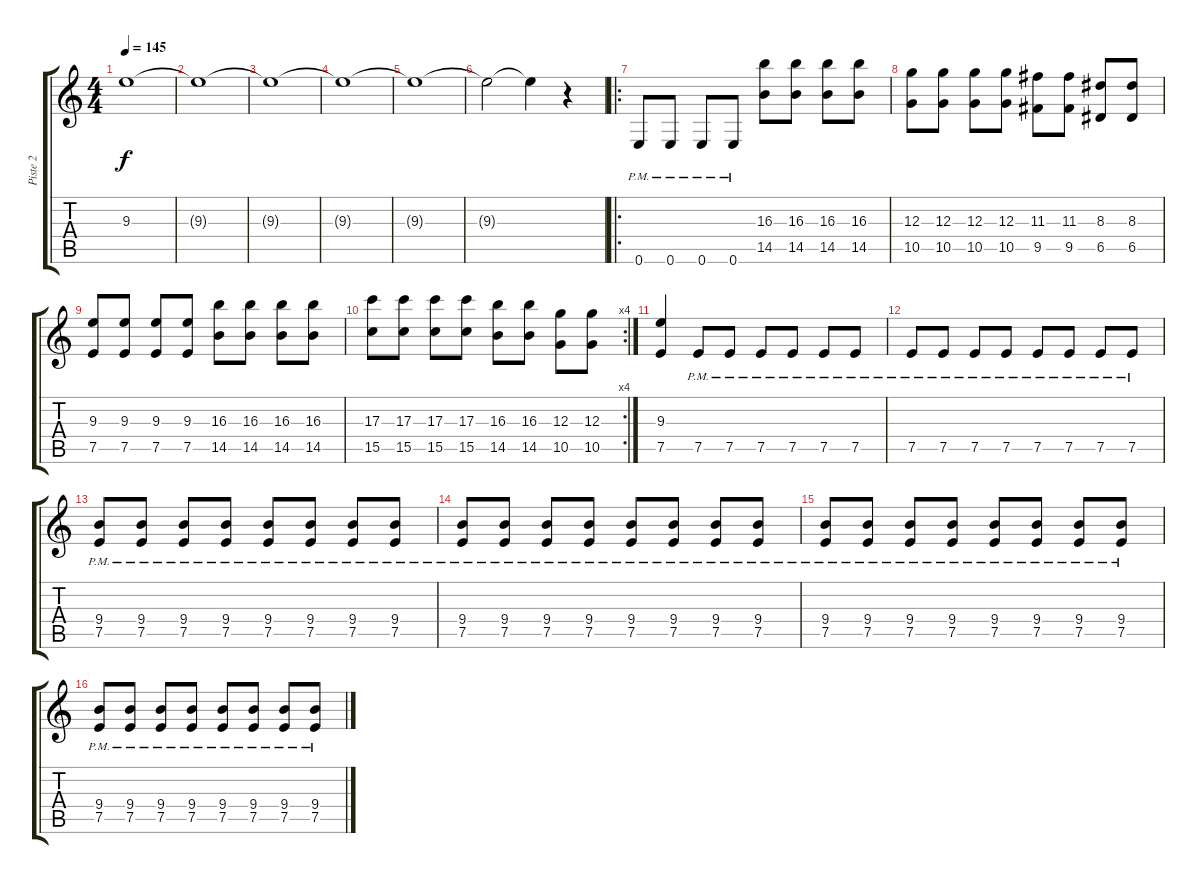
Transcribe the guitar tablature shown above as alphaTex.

\track ("Piste 2" "Piste 2") {instrument overdrivenguitar}
\staff {score tabs}
\tuning (E4 B3 G3 D3 A2 E2) {hide}
\ts (4 4)
\tempo 145
\clef g2
\ks c
9.3{t}.1{dy f} |
9.3{t}.1 |
9.3{t}.1 |
9.3{t}.1 |
9.3{t}.1 |
9.3{t}.2 9.3{t}.4 r.4 |
\ro
0.6{pm}.8 0.6{pm}.8 0.6{pm}.8 0.6{pm}.8 (16.3 14.5).8 (16.3 14.5).8 (16.3 14.5).8 (16.3 14.5).8 |
(12.3 10.5).8 (12.3 10.5).8 (12.3 10.5).8 (12.3 10.5).8 (11.3 9.5).8 (11.3 9.5).8 (8.3 6.5).8 (8.3 6.5).8 |
(9.3 7.5).8 (9.3 7.5).8 (9.3 7.5).8 (9.3 7.5).8 (16.3 14.5).8 (16.3 14.5).8 (16.3 14.5).8 (16.3 14.5).8 |
\rc 4
(17.3 15.5).8 (17.3 15.5).8 (17.3 15.5).8 (17.3 15.5).8 (16.3 14.5).8 (16.3 14.5).8 (12.3 10.5).8 (12.3 10.5).8 |
(9.3 7.5).4 7.5{pm}.8 7.5{pm}.8 7.5{pm}.8 7.5{pm}.8 7.5{pm}.8 7.5{pm}.8 |
7.5{pm}.8 7.5{pm}.8 7.5{pm}.8 7.5{pm}.8 7.5{pm}.8 7.5{pm}.8 7.5{pm}.8 7.5{pm}.8 |
(9.4{pm} 7.5{pm}).8 (9.4{pm} 7.5{pm}).8 (9.4{pm} 7.5{pm}).8 (9.4{pm} 7.5{pm}).8 (9.4{pm} 7.5{pm}).8 (9.4{pm} 7.5{pm}).8 (9.4{pm} 7.5{pm}).8 (9.4{pm} 7.5{pm}).8 |
(9.4{pm} 7.5{pm}).8 (9.4{pm} 7.5{pm}).8 (9.4{pm} 7.5{pm}).8 (9.4{pm} 7.5{pm}).8 (9.4{pm} 7.5{pm}).8 (9.4{pm} 7.5{pm}).8 (9.4{pm} 7.5{pm}).8 (9.4{pm} 7.5{pm}).8 |
(9.4{pm} 7.5{pm}).8 (9.4{pm} 7.5{pm}).8 (9.4{pm} 7.5{pm}).8 (9.4{pm} 7.5{pm}).8 (9.4{pm} 7.5{pm}).8 (9.4{pm} 7.5{pm}).8 (9.4{pm} 7.5{pm}).8 (9.4{pm} 7.5{pm}).8 |
(9.4{pm} 7.5{pm}).8 (9.4{pm} 7.5{pm}).8 (9.4{pm} 7.5{pm}).8 (9.4{pm} 7.5{pm}).8 (9.4{pm} 7.5{pm}).8 (9.4{pm} 7.5{pm}).8 (9.4{pm} 7.5{pm}).8 (9.4{pm} 7.5{pm}).8
